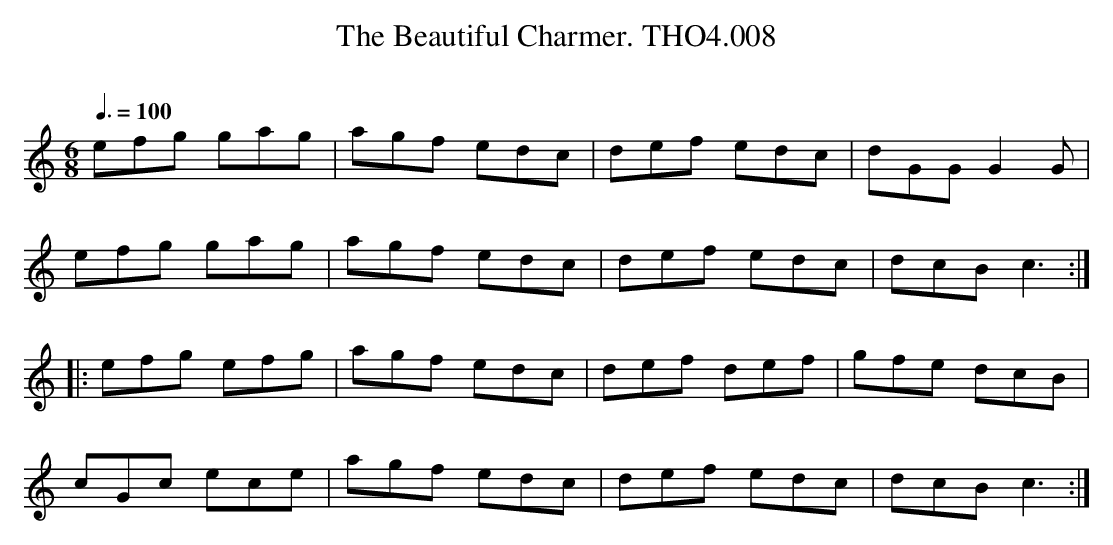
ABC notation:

X:1
T:Beautiful Charmer. THO4.008, The
O:
M:6/8
L:1/8
Q:3/8=100
K:C
efg gag|agf edc|def edc|dGG G2 G|
efg gag|agf edc|def edc|dcB c3:|
|:efg efg|agf edc|def def|gfe dcB|
cGc ece|agf edc|def edc|dcB c3:|
